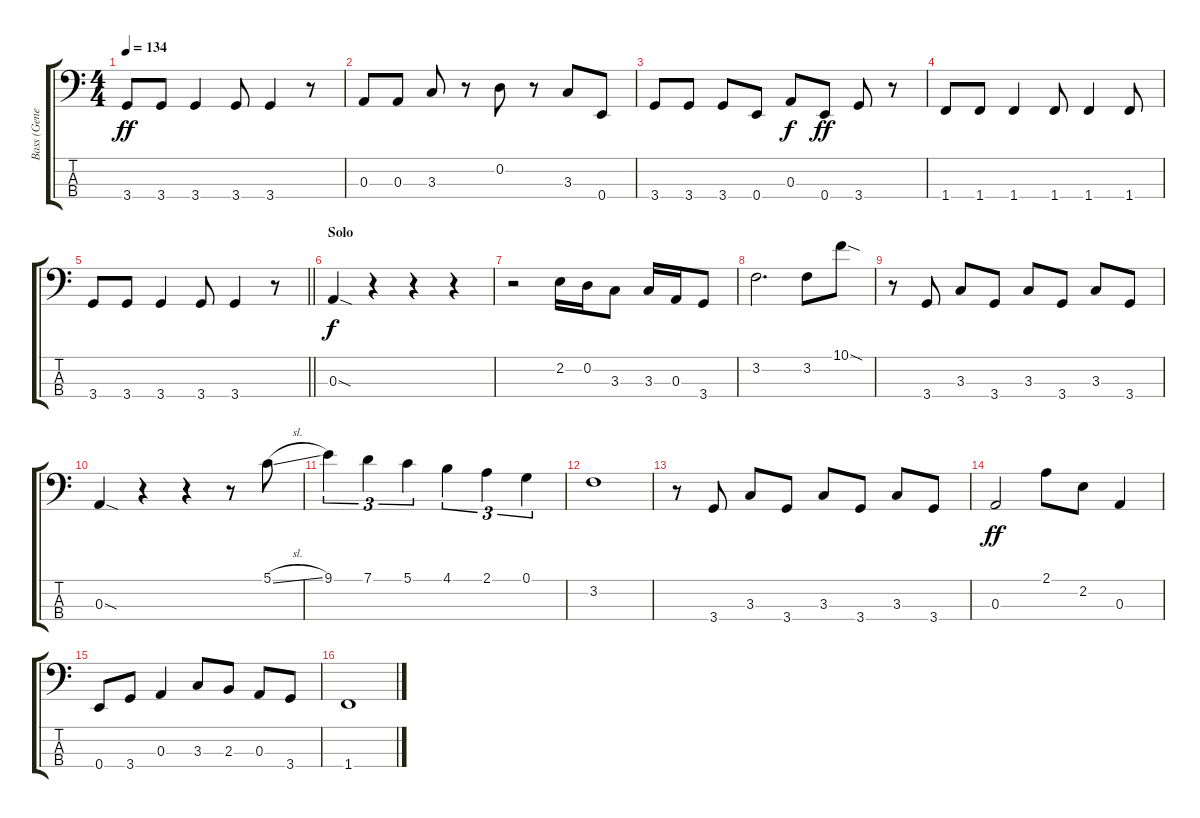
\track ("Bass (Gene)" "Bass (Gene") {instrument electricbasspick}
\staff {score tabs}
\tuning (G2 D2 A1 E1) {hide}
\ts (4 4)
\tempo 134
\clef f4
\ks c
3.4.8{dy ff} 3.4.8 3.4.4 3.4.8 3.4.4 r.8 |
0.3.8 0.3.8 3.3.8 r.8 0.2.8 r.8 3.3.8 0.4.8 |
3.4.8 3.4.8 3.4.8 0.4.8 0.3.8{dy f} 0.4.8{dy ff} 3.4.8 r.8 |
1.4.8 1.4.8 1.4.4 1.4.8 1.4.4 1.4.8 |
\barLineRight lightlight
3.4.8 3.4.8 3.4.4 3.4.8 3.4.4 r.8 |
\section ("" "Solo")
0.3{sod}.4{dy f} r.4 r.4 r.4 |
r.2 2.2.16 0.2.16 3.3.8 3.3.16 0.3.16 3.4.8 |
3.2.2{d} 3.2.8 10.1{sod}.8 |
r.8 3.4.8 3.3.8 3.4.8 3.3.8 3.4.8 3.3.8 3.4.8 |
0.3{sod}.4 r.4 r.4 r.8 5.1{sl}.8 |
9.1.4{tu (3 2)} 7.1.4{tu (3 2)} 5.1.4{tu (3 2)} 4.1.4{tu (3 2)} 2.1.4{tu (3 2)} 0.1.4{tu (3 2)} |
3.2.1 |
r.8 3.4.8 3.3.8 3.4.8 3.3.8 3.4.8 3.3.8 3.4.8 |
0.3.2{dy ff} 2.1.8 2.2.8 0.3.4 |
0.4.8 3.4.8 0.3.4 3.3.8 2.3.8 0.3.8 3.4.8 |
1.4.1
